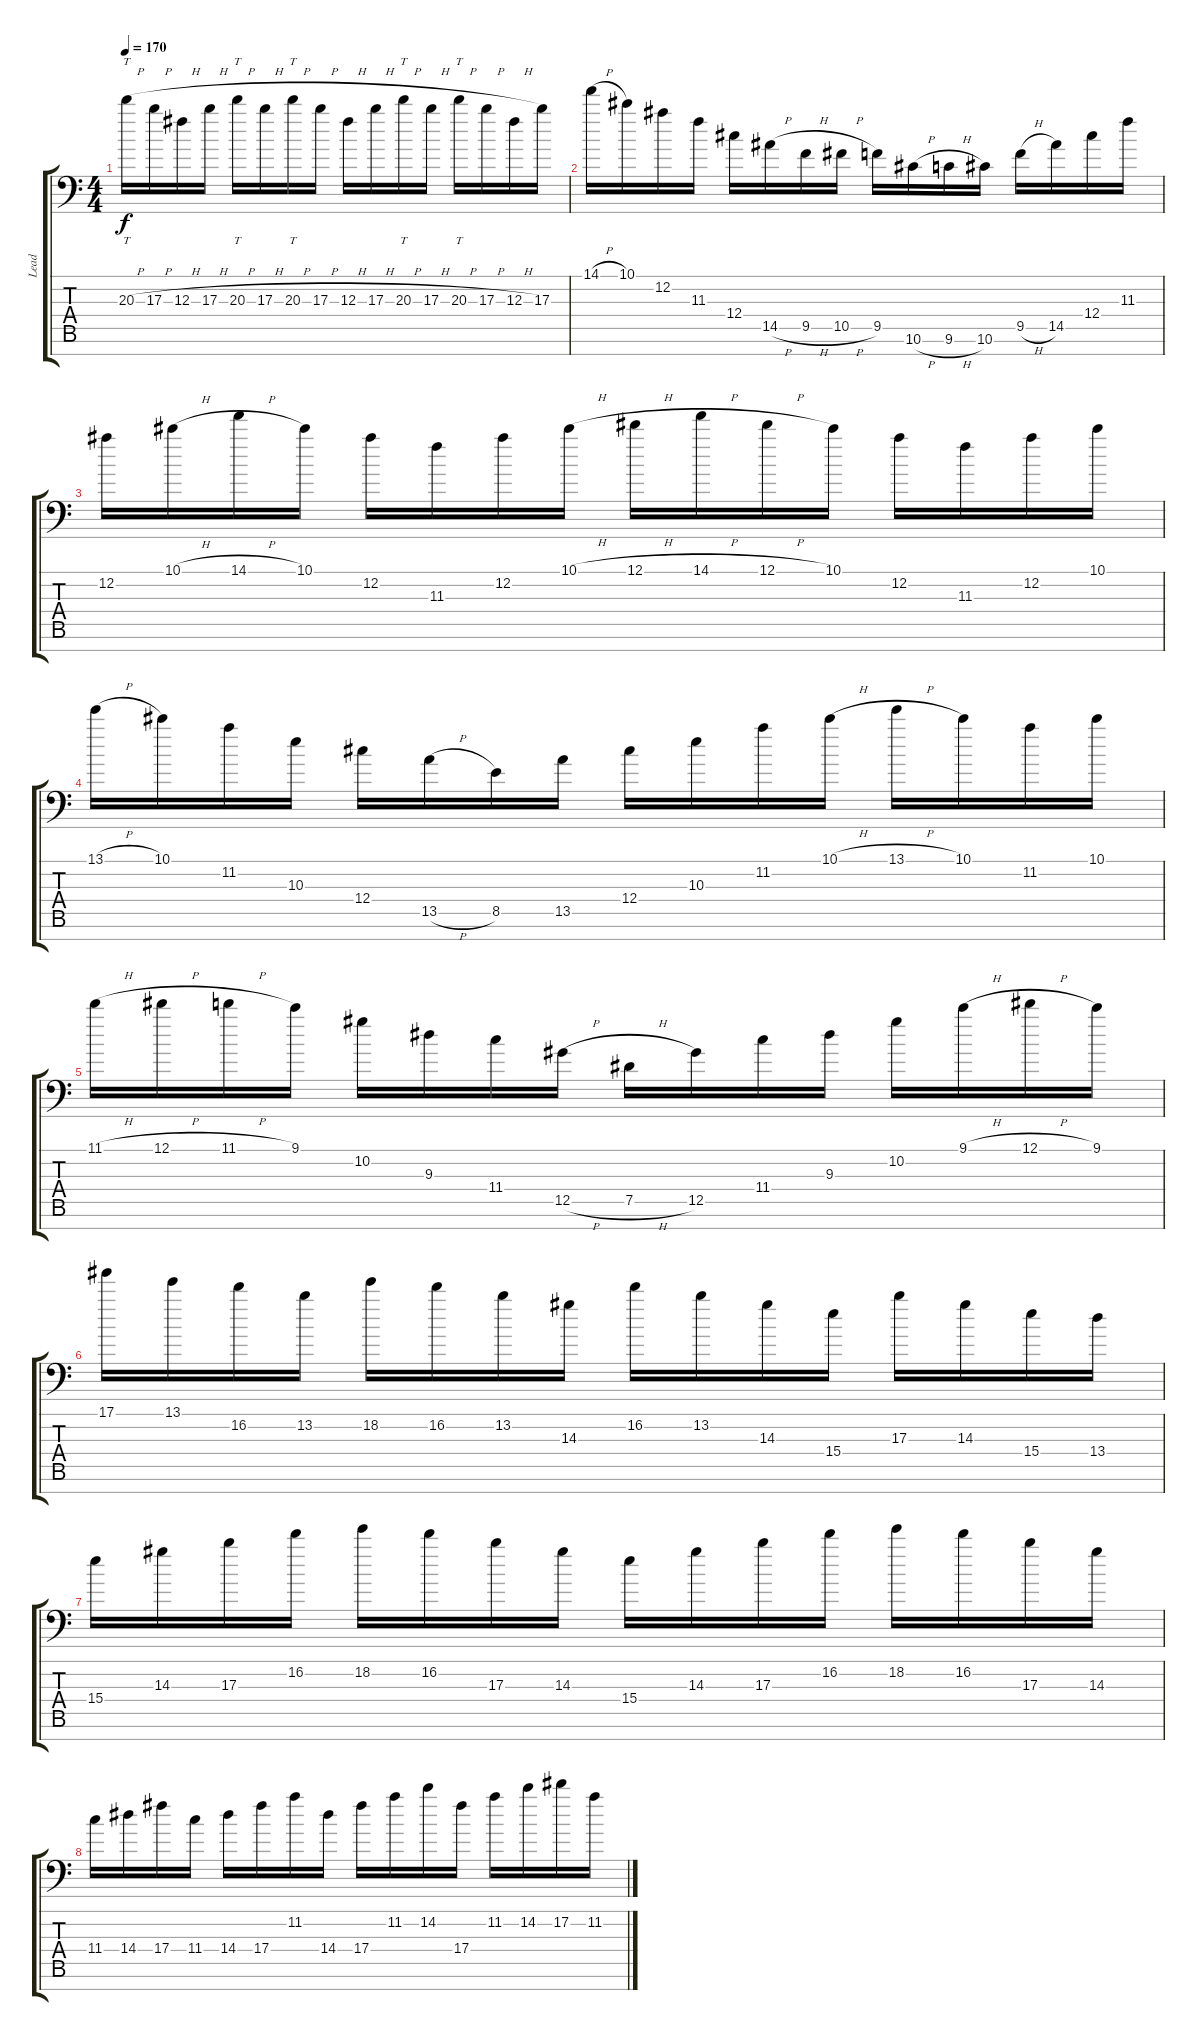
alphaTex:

\track ("Lead" "Lead") {instrument distortionguitar}
\staff {score tabs}
\tuning (Eb4 Bb3 Gb3 Db3 Ab2 Eb2 Bb1) {hide}
\ts (4 4)
\tempo 170
\clef f4
\ks c
20.3{h}.16{tt dy f} 17.3{h}.16 12.3{h}.16 17.3{h}.16 20.3{h}.16{tt} 17.3{h}.16 20.3{h}.16{tt} 17.3{h}.16 12.3{h}.16 17.3{h}.16 20.3{h}.16{tt} 17.3{h}.16 20.3{h}.16{tt} 17.3{h}.16 12.3{h}.16 17.3.16 |
14.1{h}.16 10.1.16 12.2.16 11.3.16 12.4.16 14.5{h}.16 9.5{h}.16 10.5{h}.16 9.5.16 10.6{h}.16 9.6{h}.16 10.6.16 9.5{h}.16 14.5.16 12.4.16 11.3.16 |
12.2.16 10.1{h}.16 14.1{h}.16 10.1.16 12.2.16 11.3.16 12.2.16 10.1{h}.16 12.1{h}.16 14.1{h}.16 12.1{h}.16 10.1.16 12.2.16 11.3.16 12.2.16 10.1.16 |
13.1{h}.16 10.1.16 11.2.16 10.3.16 12.4.16 13.5{h}.16 8.5.16 13.5.16 12.4.16 10.3.16 11.2.16 10.1{h}.16 13.1{h}.16 10.1.16 11.2.16 10.1.16 |
11.1{h}.16 12.1{h}.16 11.1{h}.16 9.1.16 10.2.16 9.3.16 11.4.16 12.5{h}.16 7.5{h}.16 12.5.16 11.4.16 9.3.16 10.2.16 9.1{h}.16 12.1{h}.16 9.1.16 |
17.1.16 13.1.16 16.2.16 13.2.16 18.2.16 16.2.16 13.2.16 14.3.16 16.2.16 13.2.16 14.3.16 15.4.16 17.3.16 14.3.16 15.4.16 13.4.16 |
15.4.16 14.3.16 17.3.16 16.2.16 18.2.16 16.2.16 17.3.16 14.3.16 15.4.16 14.3.16 17.3.16 16.2.16 18.2.16 16.2.16 17.3.16 14.3.16 |
11.4.16 14.4.16 17.4.16 11.4.16 14.4.16 17.4.16 11.2.16 14.4.16 17.4.16 11.2.16 14.2.16 17.4.16 11.2.16 14.2.16 17.2.16 11.2.16
